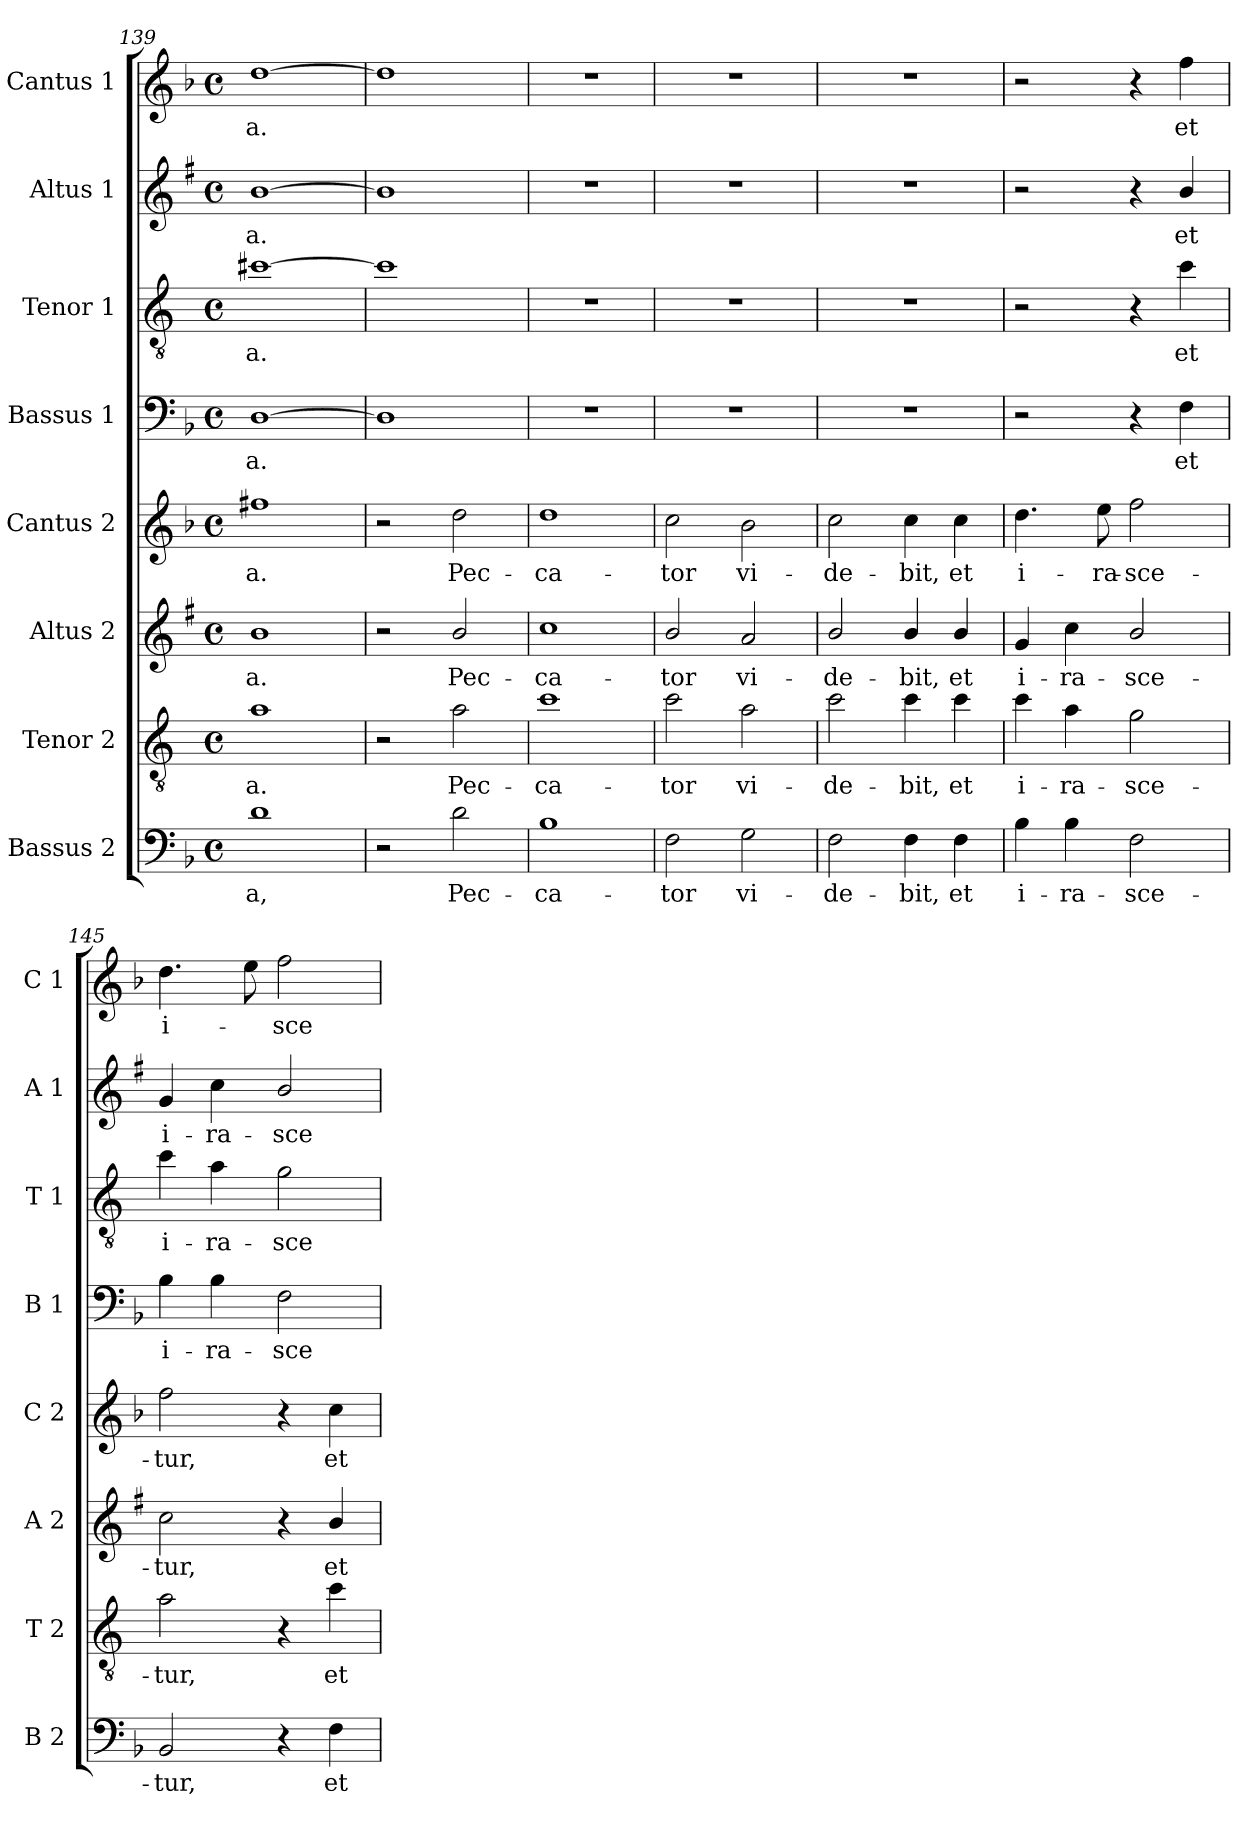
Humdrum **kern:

**kern	**text	**kern	**text	**kern	**text	**kern	**text	**kern	**text	**kern	**text	**kern	**text	**kern	**text
*part8	*part8	*part7	*part7	*part6	*part6	*part5	*part5	*part4	*part4	*part3	*part3	*part2	*part2	*part1	*part1
*staff8	*staff8	*staff7	*staff7	*staff6	*staff6	*staff5	*staff5	*staff4	*staff4	*staff3	*staff3	*staff2	*staff2	*staff1	*staff1
*I"Bassus 2	*	*I"Tenor 2	*	*I"Altus 2	*	*I"Cantus 2	*	*I"Bassus 1	*	*I"Tenor 1	*	*I"Altus 1	*	*I"Cantus 1	*
*I'B 2	*	*I'T 2	*	*I'A 2	*	*I'C 2	*	*I'B 1	*	*I'T 1	*	*I'A 1	*	*I'C 1	*
*clefF4	*	*clefGv2	*	*clefG2	*	*clefG2	*	*clefF4	*	*clefGv2	*	*clefG2	*	*clefG2	*
*	*	*ITrd4c7	*	*ITrd1c2	*	*	*	*	*	*ITrd4c7	*	*ITrd1c2	*	*	*
*k[b-]	*	*k[b-]	*	*k[b-]	*	*k[b-]	*	*k[b-]	*	*k[b-]	*	*k[b-]	*	*k[b-]	*
*F:	*	*F:	*	*F:	*	*F:	*	*F:	*	*F:	*	*F:	*	*F:	*
*M4/4	*	*M4/4	*	*M4/4	*	*M4/4	*	*M4/4	*	*M4/4	*	*M4/4	*	*M4/4	*
*met(c)	*	*met(c)	*	*met(c)	*	*met(c)	*	*met(c)	*	*met(c)	*	*met(c)	*	*met(c)	*
=139	=139	=139	=139	=139	=139	=139	=139	=139	=139	=139	=139	=139	=139	=139	=139
!	!LO:LY:b	!	!LO:LY:b	!	!LO:LY:b	!	!LO:LY:b	!	!LO:LY:b	!	!LO:LY:b	!	!LO:LY:b	!	!LO:LY:b
1d	-a,	1d	-a.	1a	-a.	1ff#X	-a.	[1D	-a.	[1f#X	-a.	[1a	-a.	[1dd	-a.
!!LO:LB:g=z
=140	=140	=140	=140	=140	=140	=140	=140	=140	=140	=140	=140	=140	=140	=140	=140
2r	.	2r	.	2r	.	2r	.	1D]	.	1f#]	.	1a]	.	1dd]	.
!	!LO:LY:b	!	!LO:LY:b	!	!LO:LY:b	!	!LO:LY:b	!	!	!	!	!	!	!	!
2d\	Pec-	2d\	Pec-	2a/	Pec-	2dd\	Pec-	.	.	.	.	.	.	.	.
=141	=141	=141	=141	=141	=141	=141	=141	=141	=141	=141	=141	=141	=141	=141	=141
!	!LO:LY:b	!	!LO:LY:b	!	!LO:LY:b	!	!LO:LY:b	!	!	!	!	!	!	!	!
1B-	-ca-	1f	-ca-	1b-	-ca-	1dd	-ca-	1r	.	1r	.	1r	.	1r	.
=142	=142	=142	=142	=142	=142	=142	=142	=142	=142	=142	=142	=142	=142	=142	=142
!	!LO:LY:b	!	!LO:LY:b	!	!LO:LY:b	!	!LO:LY:b	!	!	!	!	!	!	!	!
2F\	-tor	2f\	-tor	2a/	-tor	2cc\	-tor	1r	.	1r	.	1r	.	1r	.
!	!LO:LY:b	!	!LO:LY:b	!	!LO:LY:b	!	!LO:LY:b	!	!	!	!	!	!	!	!
2G\	vi-	2d\	vi-	2g/	vi-	2b-\	vi-	.	.	.	.	.	.	.	.
=143	=143	=143	=143	=143	=143	=143	=143	=143	=143	=143	=143	=143	=143	=143	=143
!	!LO:LY:b	!	!LO:LY:b	!	!LO:LY:b	!	!LO:LY:b	!	!	!	!	!	!	!	!
2F\	-de-	2f\	-de-	2a/	-de-	2cc\	-de-	1r	.	1r	.	1r	.	1r	.
!	!LO:LY:b	!	!LO:LY:b	!	!LO:LY:b	!	!LO:LY:b	!	!	!	!	!	!	!	!
4F\	-bit,	4f\	-bit,	4a/	-bit,	4cc\	-bit,	.	.	.	.	.	.	.	.
!	!LO:LY:b	!	!LO:LY:b	!	!LO:LY:b	!	!LO:LY:b	!	!	!	!	!	!	!	!
4F\	et	4f\	et	4a/	et	4cc\	et	.	.	.	.	.	.	.	.
=144	=144	=144	=144	=144	=144	=144	=144	=144	=144	=144	=144	=144	=144	=144	=144
!	!LO:LY:b	!	!LO:LY:b	!	!LO:LY:b	!	!LO:LY:b	!	!	!	!	!	!	!	!
4B-\	i-	4f\	i-	4f/	i-	4.dd\	i-	2r	.	2r	.	2r	.	2r	.
!	!LO:LY:b	!	!LO:LY:b	!	!LO:LY:b	!	!	!	!	!	!	!	!	!	!
4B-\	-ra-	4d\	-ra-	4b-\	-ra-	.	.	.	.	.	.	.	.	.	.
!	!	!	!	!	!	!	!LO:LY:b	!	!	!	!	!	!	!	!
.	.	.	.	.	.	8ee\	-ra-	.	.	.	.	.	.	.	.
!	!LO:LY:b	!	!LO:LY:b	!	!LO:LY:b	!	!LO:LY:b	!	!	!	!	!	!	!	!
2F\	-sce-	2c\	-sce-	2a/	-sce-	2ff\	-sce-	4r	.	4r	.	4r	.	4r	.
!	!	!	!	!	!	!	!	!	!LO:LY:b	!	!LO:LY:b	!	!LO:LY:b	!	!LO:LY:b
.	.	.	.	.	.	.	.	4F\	et	4f\	et	4a/	et	4ff\	et
=145	=145	=145	=145	=145	=145	=145	=145	=145	=145	=145	=145	=145	=145	=145	=145
!	!LO:LY:b	!	!LO:LY:b	!	!LO:LY:b	!	!LO:LY:b	!	!LO:LY:b	!	!LO:LY:b	!	!LO:LY:b	!	!LO:LY:b
2BB-/	-tur,	2d\	-tur,	2b-\	-tur,	2ff\	-tur,	4B-\	i-	4f\	i-	4f/	i-	4.dd\	i-
!	!	!	!	!	!	!	!	!	!LO:LY:b	!	!LO:LY:b	!	!LO:LY:b	!	!
.	.	.	.	.	.	.	.	4B-\	-ra-	4d\	-ra-	4b-\	-ra-	.	.
.	.	.	.	.	.	.	.	.	.	.	.	.	.	8ee\	.
!	!	!	!	!	!	!	!	!	!LO:LY:b	!	!LO:LY:b	!	!LO:LY:b	!	!LO:LY:b
4r	.	4r	.	4r	.	4r	.	2F\	-sce-	2c\	-sce-	2a/	-sce-	2ff\	-sce-
!	!LO:LY:b	!	!LO:LY:b	!	!LO:LY:b	!	!LO:LY:b	!	!	!	!	!	!	!	!
4F\	et	4f\	et	4a/	et	4cc\	et	.	.	.	.	.	.	.	.
=	=	=	=	=	=	=	=	=	=	=	=	=	=	=	=
*-	*-	*-	*-	*-	*-	*-	*-	*-	*-	*-	*-	*-	*-	*-	*-
